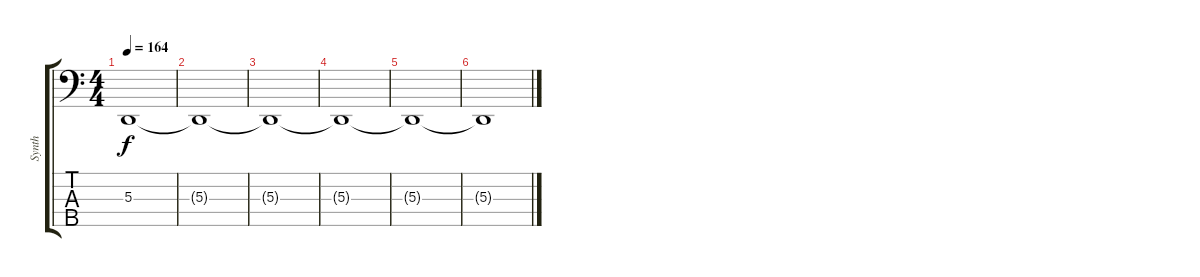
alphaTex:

\track ("Synth" "Synth") {instrument synthstrings1}
\staff {score tabs}
\tuning (G2 D2 A1 E1 B0) {hide}
\ts (4 4)
\tempo 164
\clef f4
\ks c
5.3{t}.1{dy f} |
5.3{t}.1 |
5.3{t}.1 |
5.3{t}.1 |
5.3{t}.1 |
5.3{t}.1
